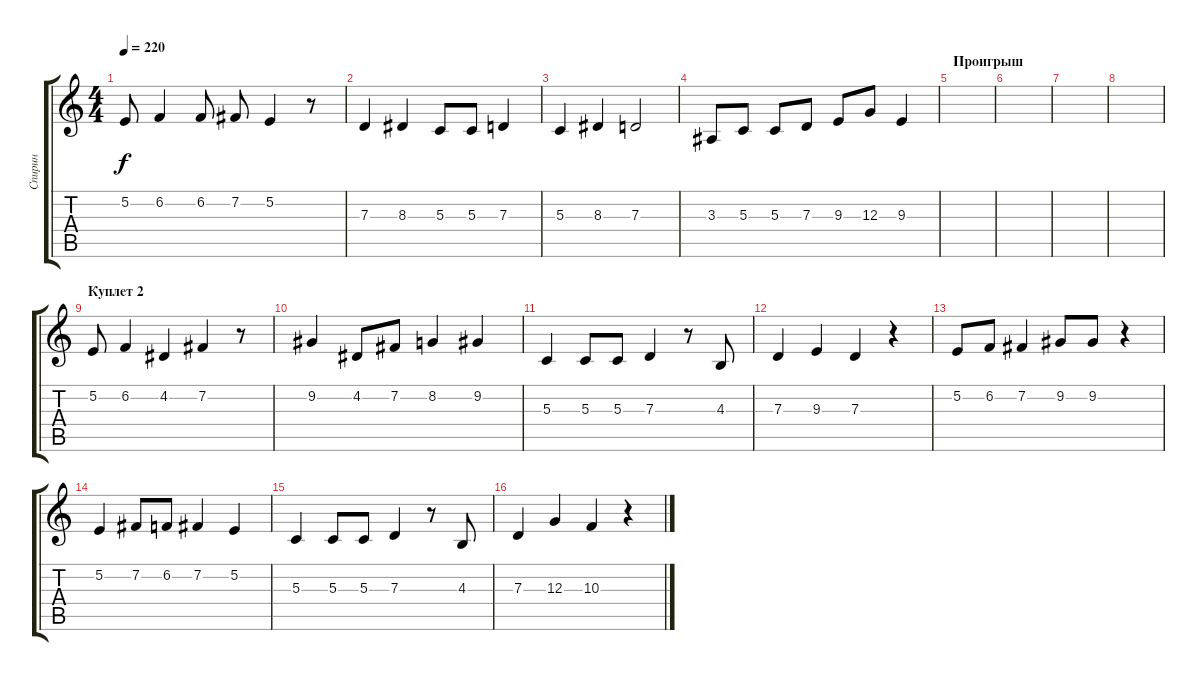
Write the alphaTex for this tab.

\track ("Спирин" "Спирин") {instrument baritonesax}
\staff {score tabs}
\tuning (E4 B3 G3 D3 A2 E2) {hide}
\ts (4 4)
\tempo 220
\clef g2
\ks c
5.2.8{dy f} 6.2.4 6.2.8 7.2.8 5.2.4 r.8 |
7.3.4 8.3.4 5.3.8 5.3.8 7.3.4 |
5.3.4 8.3.4 7.3.2 |
3.3.8 5.3.8 5.3.8 7.3.8 9.3.8 12.3.8 9.3.4 |
\section ("" "Проигрыш")
|
|
|
|
\section ("" "Куплет 2")
5.2.8 6.2.4 4.2.4 7.2.4 r.8 |
9.2.4 4.2.8 7.2.8 8.2.4 9.2.4 |
5.3.4 5.3.8 5.3.8 7.3.4 r.8 4.3.8 |
7.3.4 9.3.4 7.3.4 r.4 |
5.2.8 6.2.8 7.2.4 9.2.8 9.2.8 r.4 |
5.2.4 7.2.8 6.2.8 7.2.4 5.2.4 |
5.3.4 5.3.8 5.3.8 7.3.4 r.8 4.3.8 |
7.3.4 12.3.4 10.3.4 r.4
